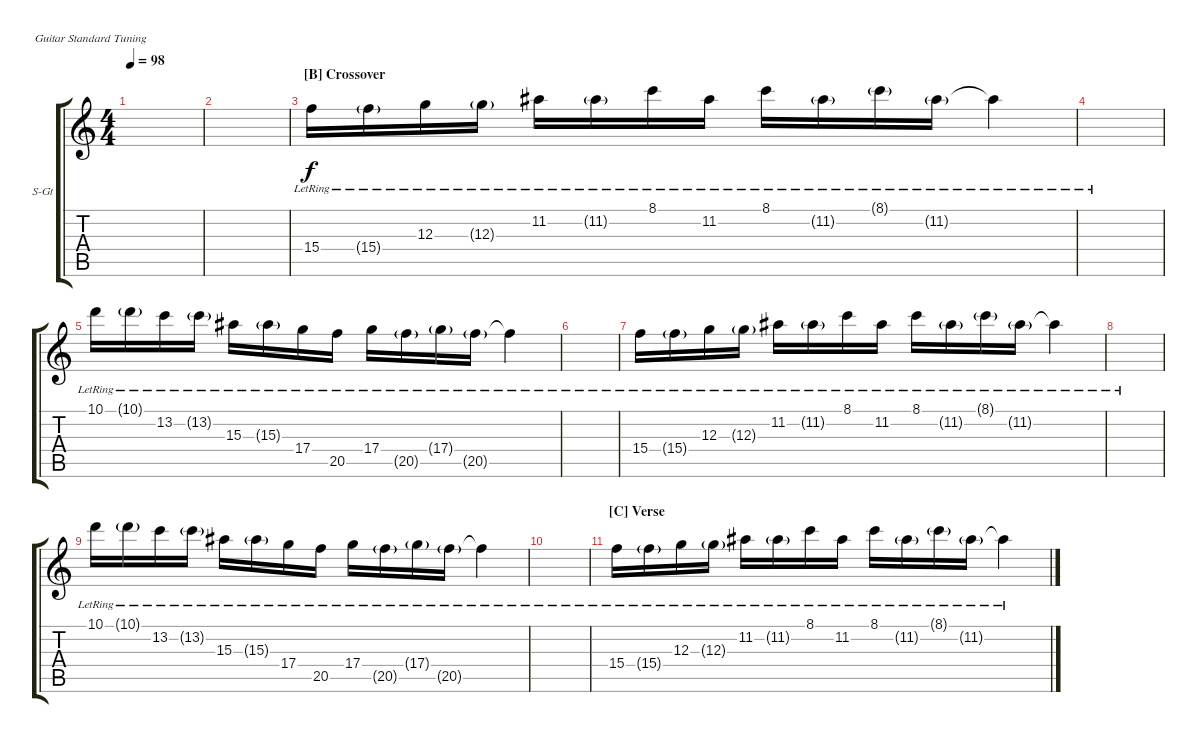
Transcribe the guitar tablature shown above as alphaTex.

\defaultSystemsLayout 4
\bracketExtendMode groupsimilarinstruments
\firstSystemTrackNameOrientation horizontal
\otherSystemsTrackNameOrientation horizontal
\track ("Steel Guitar" "S-Gt") {instrument acousticguitarsteel}
\staff {score tabs}
\tuning (E4 B3 G3 D3 A2 E2)
\ts (4 4)
\tempo 98
\clef g2
\ks c
|
|
\section ("B" "Crossover")
15.4{lr}.16 15.4{g lr}.16 12.3{lr}.16 12.3{g lr}.16 11.2{lr}.16 11.2{g lr}.16 8.1{lr}.16 11.2{lr}.16 8.1{lr}.16 11.2{g lr}.16 8.1{g lr}.16 11.2{g lr}.16 11.2{lr t}.4 |
|
10.1{lr}.16 10.1{g lr}.16 13.2{lr}.16 13.2{g lr}.16 15.3{lr}.16 15.3{g lr}.16 17.4{lr}.16 20.5{lr}.16 17.4{lr}.16 20.5{g lr}.16 17.4{g lr}.16 20.5{g lr}.16 20.5{lr t}.4 |
|
15.4{lr}.16 15.4{g lr}.16 12.3{lr}.16 12.3{g lr}.16 11.2{lr}.16 11.2{g lr}.16 8.1{lr}.16 11.2{lr}.16 8.1{lr}.16 11.2{g lr}.16 8.1{g lr}.16 11.2{g lr}.16 11.2{lr t}.4 |
|
10.1{lr}.16 10.1{g lr}.16 13.2{lr}.16 13.2{g lr}.16 15.3{lr}.16 15.3{g lr}.16 17.4{lr}.16 20.5{lr}.16 17.4{lr}.16 20.5{g lr}.16 17.4{g lr}.16 20.5{g lr}.16 20.5{lr t}.4 |
|
\section ("C" "Verse")
15.4{lr}.16 15.4{g lr}.16 12.3{lr}.16 12.3{g lr}.16 11.2{lr}.16 11.2{g lr}.16 8.1{lr}.16 11.2{lr}.16 8.1{lr}.16 11.2{g lr}.16 8.1{g lr}.16 11.2{g lr}.16 11.2{lr t}.4
